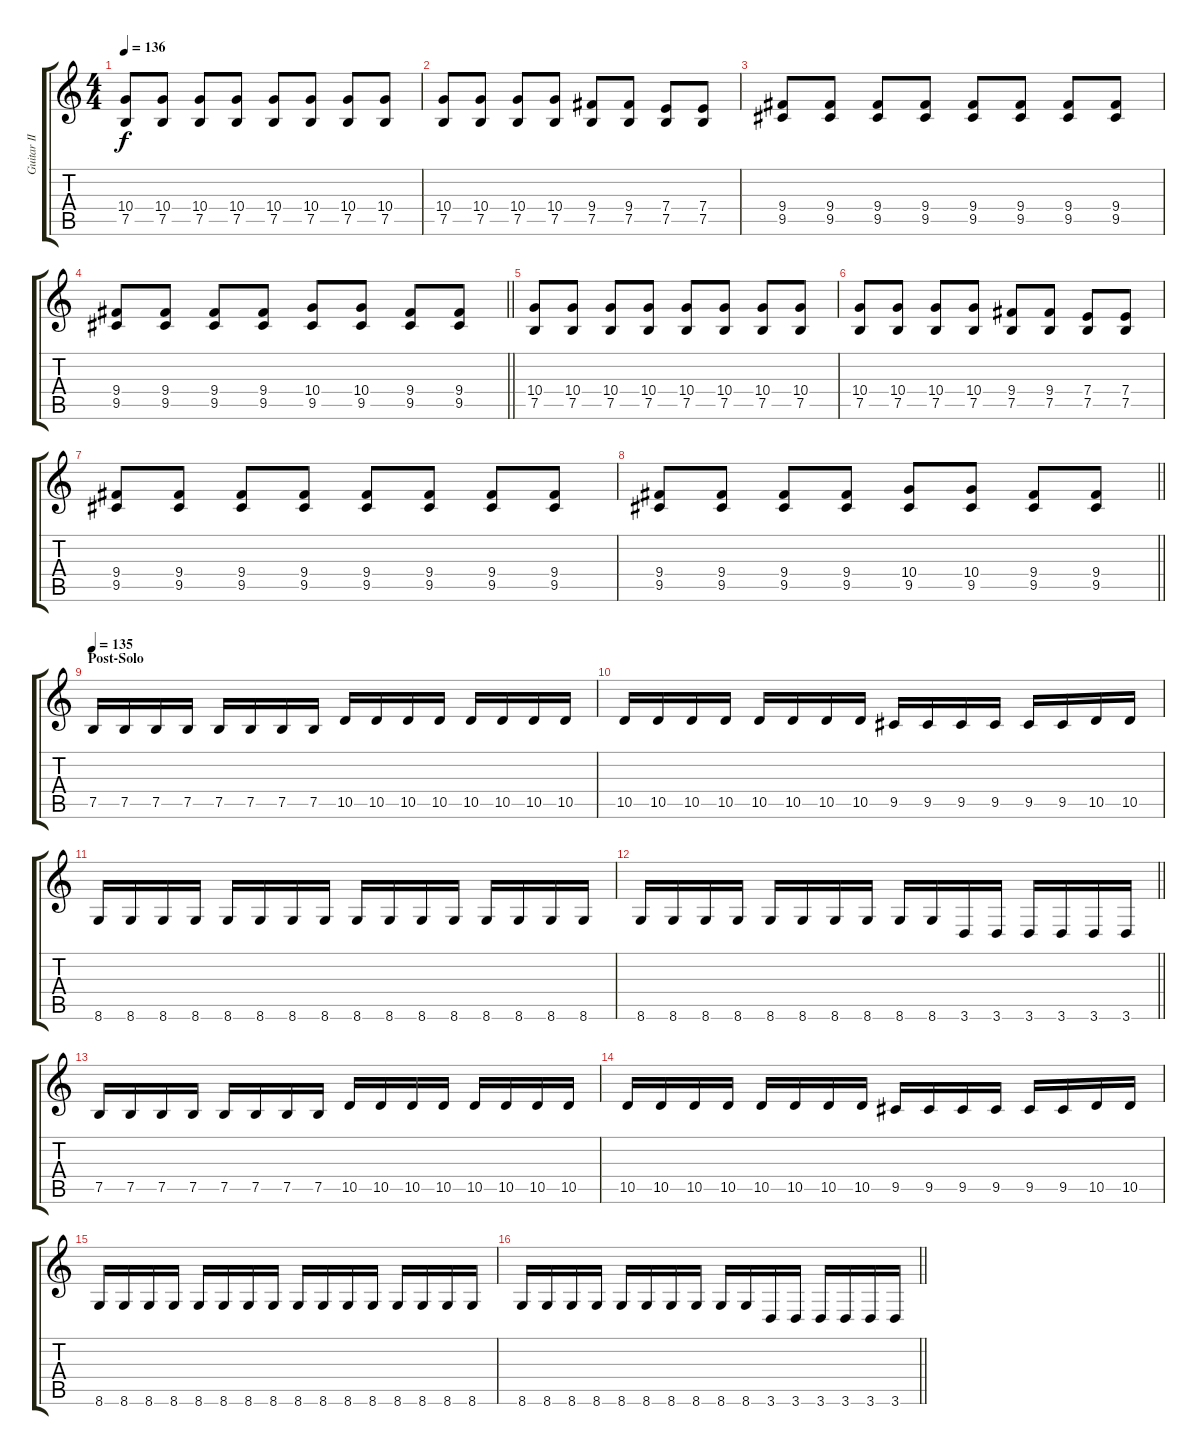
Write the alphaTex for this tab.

\track ("Guitar II" "Guitar II") {instrument distortionguitar}
\staff {score tabs}
\tuning (B3 Gb3 D3 A2 E2 B1) {hide}
\ts (4 4)
\section ("" "")
\tempo 136
\clef g2
\ks c
(10.4 7.5).8{dy f} (10.4 7.5).8 (10.4 7.5).8 (10.4 7.5).8 (10.4 7.5).8 (10.4 7.5).8 (10.4 7.5).8 (10.4 7.5).8 |
(10.4 7.5).8 (10.4 7.5).8 (10.4 7.5).8 (10.4 7.5).8 (9.4 7.5).8 (9.4 7.5).8 (7.4 7.5).8 (7.4 7.5).8 |
(9.4 9.5).8 (9.4 9.5).8 (9.4 9.5).8 (9.4 9.5).8 (9.4 9.5).8 (9.4 9.5).8 (9.4 9.5).8 (9.4 9.5).8 |
\barLineRight lightlight
(9.4 9.5).8 (9.4 9.5).8 (9.4 9.5).8 (9.4 9.5).8 (10.4 9.5).8 (10.4 9.5).8 (9.4 9.5).8 (9.4 9.5).8 |
\section ("" "")
(10.4 7.5).8 (10.4 7.5).8 (10.4 7.5).8 (10.4 7.5).8 (10.4 7.5).8 (10.4 7.5).8 (10.4 7.5).8 (10.4 7.5).8 |
(10.4 7.5).8 (10.4 7.5).8 (10.4 7.5).8 (10.4 7.5).8 (9.4 7.5).8 (9.4 7.5).8 (7.4 7.5).8 (7.4 7.5).8 |
(9.4 9.5).8 (9.4 9.5).8 (9.4 9.5).8 (9.4 9.5).8 (9.4 9.5).8 (9.4 9.5).8 (9.4 9.5).8 (9.4 9.5).8 |
\barLineRight lightlight
(9.4 9.5).8 (9.4 9.5).8 (9.4 9.5).8 (9.4 9.5).8 (10.4 9.5).8 (10.4 9.5).8 (9.4 9.5).8 (9.4 9.5).8 |
\section ("" "Post-Solo")
\tempo 135
7.5.16 7.5.16 7.5.16 7.5.16 7.5.16 7.5.16 7.5.16 7.5.16 10.5.16 10.5.16 10.5.16 10.5.16 10.5.16 10.5.16 10.5.16 10.5.16 |
10.5.16 10.5.16 10.5.16 10.5.16 10.5.16 10.5.16 10.5.16 10.5.16 9.5.16 9.5.16 9.5.16 9.5.16 9.5.16 9.5.16 10.5.16 10.5.16 |
8.6.16 8.6.16 8.6.16 8.6.16 8.6.16 8.6.16 8.6.16 8.6.16 8.6.16 8.6.16 8.6.16 8.6.16 8.6.16 8.6.16 8.6.16 8.6.16 |
\barLineRight lightlight
8.6.16 8.6.16 8.6.16 8.6.16 8.6.16 8.6.16 8.6.16 8.6.16 8.6.16 8.6.16 3.6.16 3.6.16 3.6.16 3.6.16 3.6.16 3.6.16 |
\section ("" "")
7.5.16 7.5.16 7.5.16 7.5.16 7.5.16 7.5.16 7.5.16 7.5.16 10.5.16 10.5.16 10.5.16 10.5.16 10.5.16 10.5.16 10.5.16 10.5.16 |
10.5.16 10.5.16 10.5.16 10.5.16 10.5.16 10.5.16 10.5.16 10.5.16 9.5.16 9.5.16 9.5.16 9.5.16 9.5.16 9.5.16 10.5.16 10.5.16 |
8.6.16 8.6.16 8.6.16 8.6.16 8.6.16 8.6.16 8.6.16 8.6.16 8.6.16 8.6.16 8.6.16 8.6.16 8.6.16 8.6.16 8.6.16 8.6.16 |
\barLineRight lightlight
8.6.16 8.6.16 8.6.16 8.6.16 8.6.16 8.6.16 8.6.16 8.6.16 8.6.16 8.6.16 3.6.16 3.6.16 3.6.16 3.6.16 3.6.16 3.6.16
